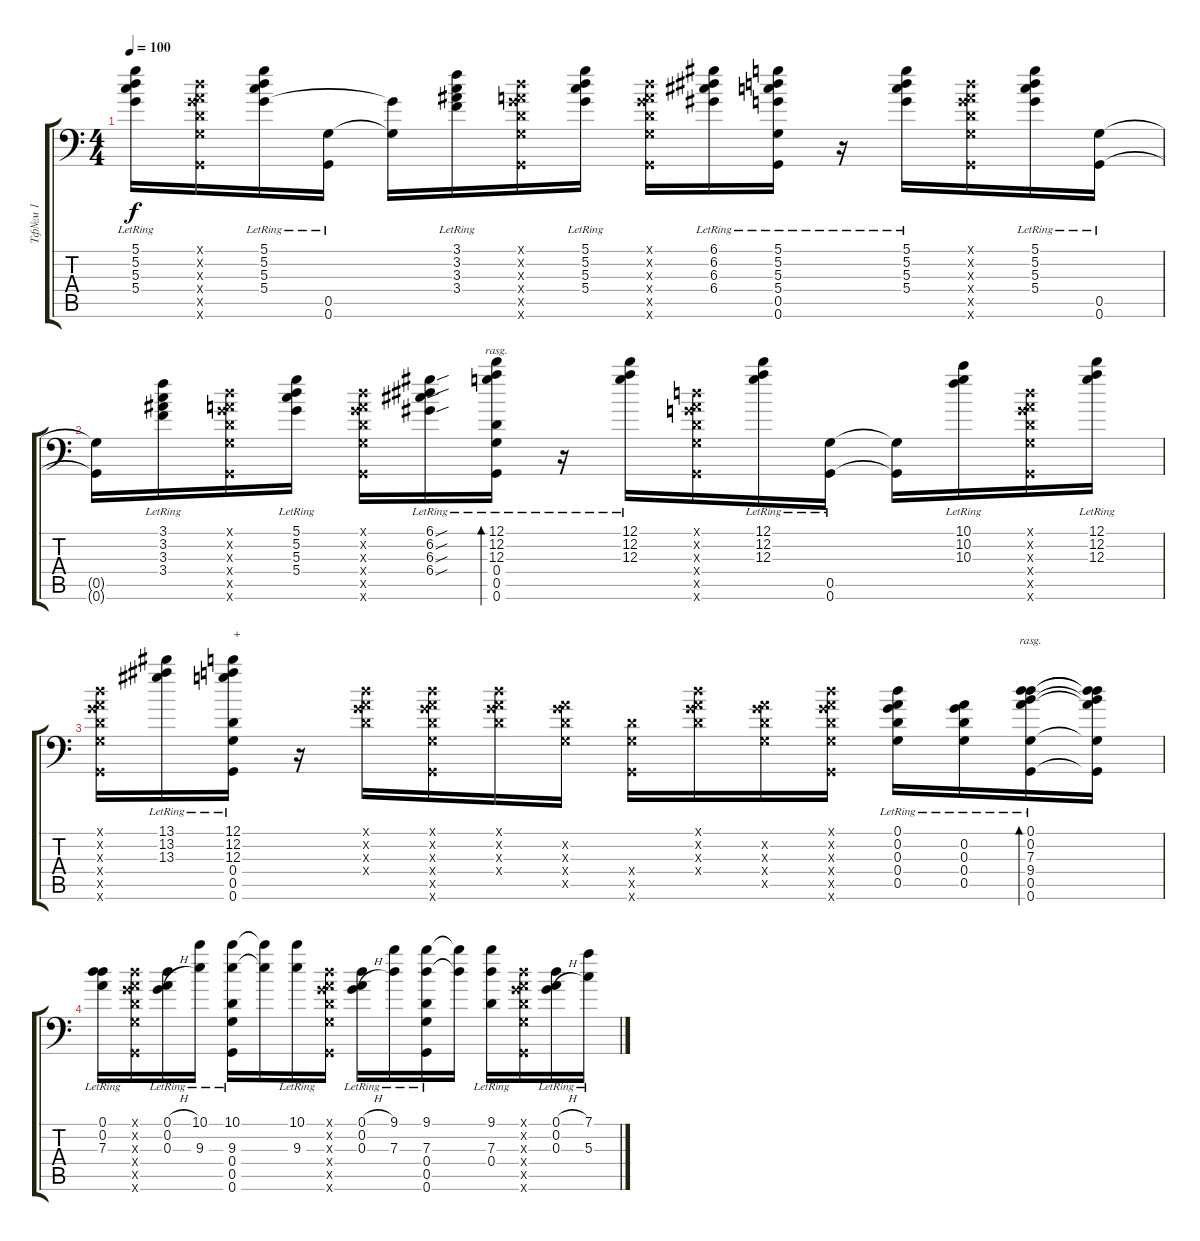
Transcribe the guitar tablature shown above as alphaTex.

\track ("Тф№м 1" "Тф№м 1") {instrument acousticguitarsteel}
\staff {score tabs}
\tuning (D4 A3 G3 D3 G2 G1) {hide}
\ts (4 4)
\tempo 100
\clef f4
\ks c
(5.1{lr} 5.2{lr} 5.3{lr} 5.4{lr}).16{dy f} (0.1{x} 0.2{x} 0.3{x} 0.4{x} 0.5{x} 0.6{x}).16 (5.1{lr} 5.2{lr} 5.3{lr} 5.4{lr}).16 (0.5{lr} 0.6{lr}).16 (5.4{t} 0.5{t}).16 (3.1{lr} 3.2{lr} 3.3{lr} 3.4{lr}).16 (0.1{x} 0.2{x} 0.3{x} 0.4{x} 0.5{x} 0.6{x}).16 (5.1{lr} 5.2{lr} 5.3{lr} 5.4{lr}).16 (0.1{x} 0.2{x} 0.3{x} 0.4{x} 0.5{x} 0.6{x}).16 (6.1{lr} 6.2{lr} 6.3{lr} 6.4{lr}).16 (5.1{lr} 5.2{lr} 5.3{lr} 5.4{lr} 0.5{lr} 0.6{lr}).16 r.16 (5.1{lr} 5.2{lr} 5.3{lr} 5.4{lr}).16 (0.1{x} 0.2{x} 0.3{x} 0.4{x} 0.5{x} 0.6{x}).16 (5.1{lr} 5.2{lr} 5.3{lr} 5.4{lr}).16 (0.5{lr} 0.6{lr}).16 |
(0.5{t} 0.6{t}).16 (3.1{lr} 3.2{lr} 3.3{lr} 3.4{lr}).16 (0.1{x} 0.2{x} 0.3{x} 0.4{x} 0.5{x} 0.6{x}).16 (5.1{lr} 5.2{lr} 5.3{lr} 5.4{lr}).16 (0.1{x} 0.2{x} 0.3{x} 0.4{x} 0.5{x} 0.6{x}).16 (6.1{sou lr} 6.2{sou lr} 6.3{sou lr} 6.4{sou lr}).16 (12.1{lr} 12.2{lr} 12.3{lr} 0.4{lr} 0.5{lr} 0.6{lr}).16{bd 60 rasg ii} r.16 (12.1{lr} 12.2{lr} 12.3{lr}).16 (0.1{x} 0.2{x} 0.3{x} 0.4{x} 0.5{x} 0.6{x}).16 (12.1{lr} 12.2{lr} 12.3{lr}).16 (0.5{lr} 0.6{lr}).16 (0.5{t} 0.6{t}).16 (10.1{lr} 10.2{lr} 10.3{lr}).16 (0.1{x} 0.2{x} 0.3{x} 0.4{x} 0.5{x} 0.6{x}).16 (12.1{lr} 12.2{lr} 12.3{lr}).16 |
(0.1{x} 0.2{x} 0.3{x} 0.4{x} 0.5{x} 0.6{x}).16 (13.1{lr} 13.2{lr} 13.3{lr}).16 (12.1{lr} 12.2{lr} 12.3{lr} 0.4{lr} 0.5{lr} 0.6{lr}).16{txt "+"} r.16 (0.1{x} 0.2{x} 0.3{x} 0.4{x}).16 (0.1{x} 0.2{x} 0.3{x} 0.4{x} 0.5{x} 0.6{x}).16 (0.1{x} 0.2{x} 0.3{x} 0.4{x}).16 (0.2{x} 0.3{x} 0.4{x} 0.5{x}).16 (0.4{x} 0.5{x} 0.6{x}).16 (0.1{x} 0.2{x} 0.3{x} 0.4{x}).16 (0.2{x} 0.3{x} 0.4{x} 0.5{x}).16 (0.1{x} 0.2{x} 0.3{x} 0.4{x} 0.5{x} 0.6{x}).16 (0.1{lr} 0.2{lr} 0.3{lr} 0.4{lr} 0.5{lr}).16 (0.2{lr} 0.3{lr} 0.4{lr} 0.5{lr}).16 (0.1{lr} 0.2{lr} 7.3{lr} 9.4{lr} 0.5{lr} 0.6{lr}).16{bd 60 rasg ii} (0.1{t} 0.2{t} 7.3{t} 9.4{t} 0.5{t} 0.6{t}).16 |
(0.1{lr} 0.2{lr} 7.3{lr}).16 (0.1{x} 0.2{x} 0.3{x} 0.4{x} 0.5{x} 0.6{x}).16 (0.1{h lr} 0.2{lr} 0.3{h lr}).16 (10.1{lr} 9.3{lr}).16 (10.1{lr} 9.3{lr} 0.4{lr} 0.5{lr} 0.6{lr}).16 (10.1{t} 9.3{t}).16 (10.1{lr} 9.3{lr}).16 (0.1{x} 0.2{x} 0.3{x} 0.4{x} 0.5{x} 0.6{x}).16 (0.1{h lr} 0.2{lr} 0.3{h lr}).16 (9.1{lr} 7.3{lr}).16 (9.1{lr} 7.3{lr} 0.4{lr} 0.5{lr} 0.6{lr}).16 (9.1{t} 7.3{t}).16 (9.1{lr} 7.3{lr} 0.4{lr}).16 (0.1{x} 0.2{x} 0.3{x} 0.4{x} 0.5{x} 0.6{x}).16 (0.1{h lr} 0.2{lr} 0.3{h lr}).16 (7.1{lr} 5.3{lr}).16
